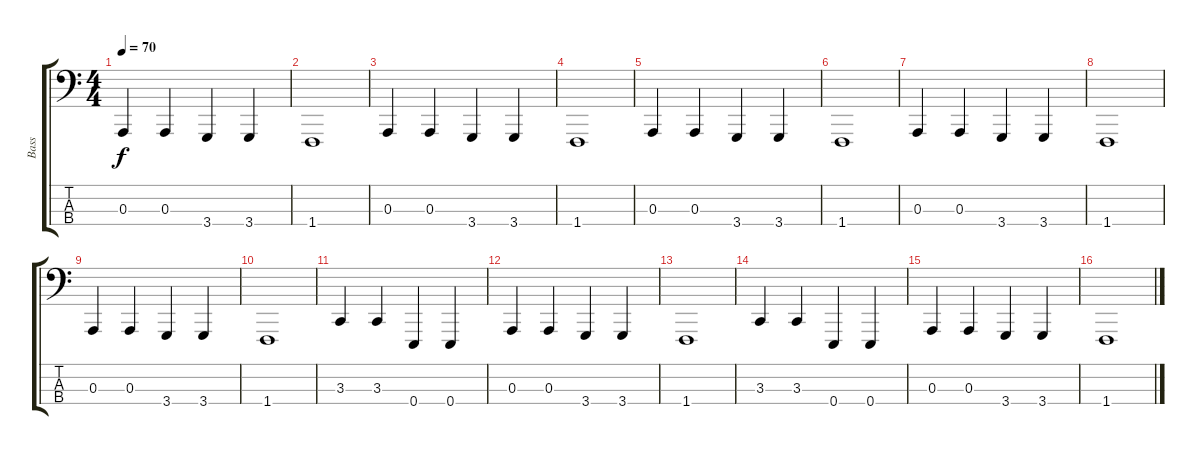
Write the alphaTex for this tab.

\track ("Bass" "Bass") {instrument lead1square}
\staff {score tabs}
\tuning (G2 D2 A1 E1) {hide}
\ts (4 4)
\tempo 70
\clef f4
\ks c
0.3.4{dy f} 0.3.4 3.4.4 3.4.4 |
1.4.1 |
0.3.4 0.3.4 3.4.4 3.4.4 |
1.4.1 |
0.3.4 0.3.4 3.4.4 3.4.4 |
1.4.1 |
0.3.4 0.3.4 3.4.4 3.4.4 |
1.4.1 |
0.3.4 0.3.4 3.4.4 3.4.4 |
1.4.1 |
3.3.4 3.3.4 0.4.4 0.4.4 |
0.3.4 0.3.4 3.4.4 3.4.4 |
1.4.1 |
3.3.4 3.3.4 0.4.4 0.4.4 |
0.3.4 0.3.4 3.4.4 3.4.4 |
1.4.1
